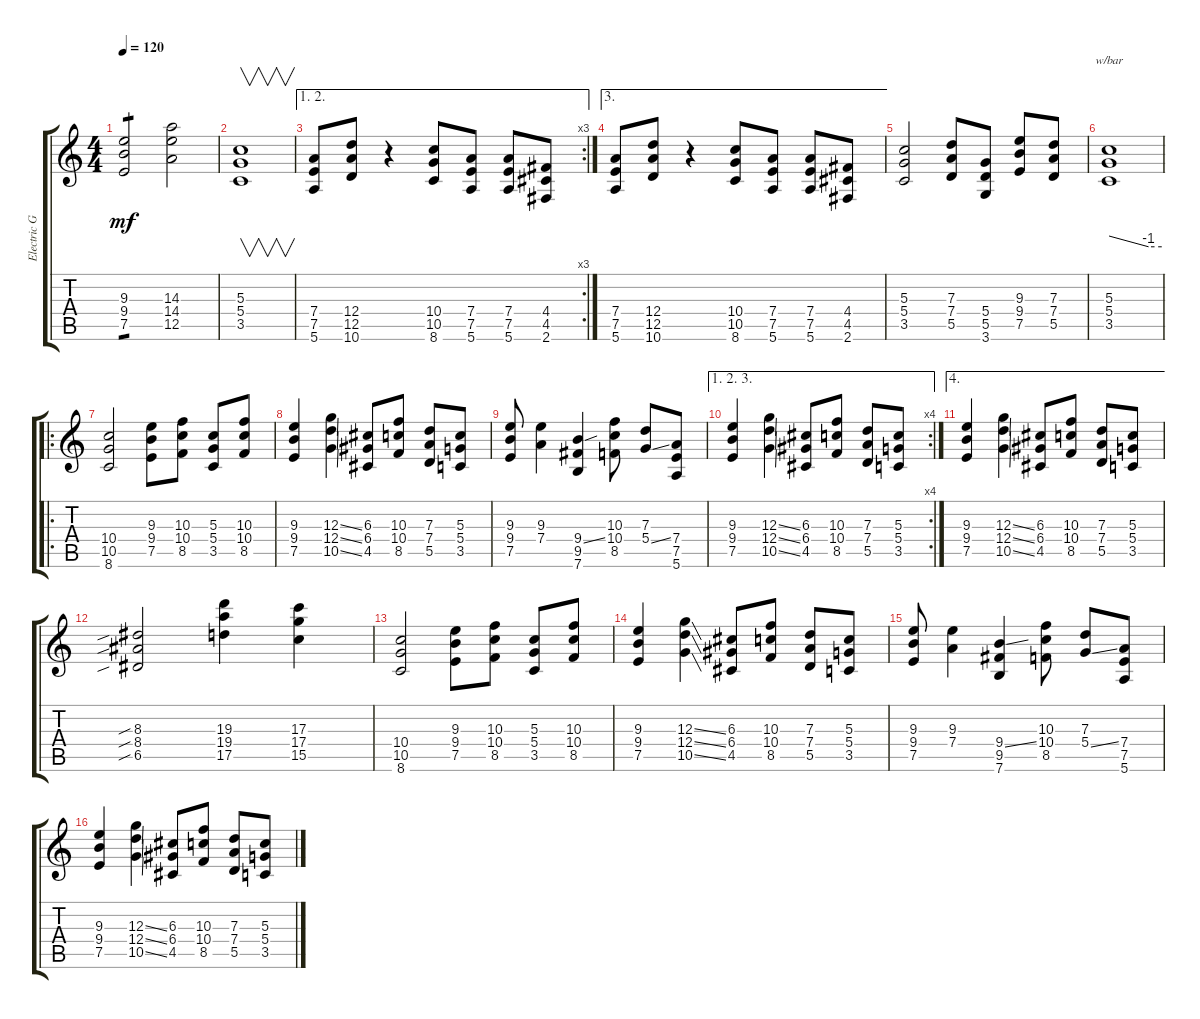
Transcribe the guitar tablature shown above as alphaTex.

\track ("Electric Guitar" "Electric G") {instrument overdrivenguitar}
\staff {score tabs}
\tuning (E4 B3 G3 D3 A2 E2) {hide}
\ts (4 4)
\tempo 120
\clef g2
\ks c
(9.3 9.4 7.5).2{tp 1 dy mf} (14.3 14.4 12.5).2 |
(5.3 5.4 3.5).1{v} |
\ae (1 2)
\rc 3
(7.4 7.5 5.6).8 (12.4 12.5 10.6).8 r.4 (10.4 10.5 8.6).8 (7.4 7.5 5.6).8 (7.4 7.5 5.6).8 (4.4 4.5 2.6).8 |
\ae 3
(7.4 7.5 5.6).8 (12.4 12.5 10.6).8 r.4 (10.4 10.5 8.6).8 (7.4 7.5 5.6).8 (7.4 7.5 5.6).8 (4.4 4.5 2.6).8 |
(5.3 5.4 3.5).2 (7.3 7.4 5.5).8 (5.4 5.5 3.6).8 (9.3 9.4 7.5).8 (7.3 7.4 5.5).8 |
(5.3 5.4 3.5).1{tbe (custom default 0 0 45 -4 60 -4)} |
\ro
(10.4 10.5 8.6).2 (9.3 9.4 7.5).8 (10.3 10.4 8.5).8 (5.3 5.4 3.5).8 (10.3 10.4 8.5).8 |
(9.3 9.4 7.5).4 (12.3{ss} 12.4{ss} 10.5{ss}).4 (6.3 6.4 4.5).8 (10.3 10.4 8.5).8 (7.3 7.4 5.5).8 (5.3 5.4 3.5).8 |
(9.3 9.4 7.5).8 (9.3 7.4).4 (9.4{ss} 9.5 7.6).4 (10.3 10.4 8.5).8 (7.3 5.4{ss}).8 (7.4 7.5 5.6).8 |
\ae (1 2 3)
\rc 4
(9.3 9.4 7.5).4 (12.3{ss} 12.4{ss} 10.5{ss}).4 (6.3 6.4 4.5).8 (10.3 10.4 8.5).8 (7.3 7.4 5.5).8 (5.3 5.4 3.5).8 |
\ae 4
(9.3 9.4 7.5).4 (12.3{ss} 12.4{ss} 10.5{ss}).4 (6.3 6.4 4.5).8 (10.3 10.4 8.5).8 (7.3 7.4 5.5).8 (5.3 5.4 3.5).8 |
(8.3{sib} 8.4{sib} 6.5{sib}).2 (19.3 19.4 17.5).4 (17.3 17.4 15.5).4 |
(10.4 10.5 8.6).2 (9.3 9.4 7.5).8 (10.3 10.4 8.5).8 (5.3 5.4 3.5).8 (10.3 10.4 8.5).8 |
(9.3 9.4 7.5).4 (12.3{ss} 12.4{ss} 10.5{ss}).4 (6.3 6.4 4.5).8 (10.3 10.4 8.5).8 (7.3 7.4 5.5).8 (5.3 5.4 3.5).8 |
(9.3 9.4 7.5).8 (9.3 7.4).4 (9.4{ss} 9.5 7.6).4 (10.3 10.4 8.5).8 (7.3 5.4{ss}).8 (7.4 7.5 5.6).8 |
(9.3 9.4 7.5).4 (12.3{ss} 12.4{ss} 10.5{ss}).4 (6.3 6.4 4.5).8 (10.3 10.4 8.5).8 (7.3 7.4 5.5).8 (5.3 5.4 3.5).8
